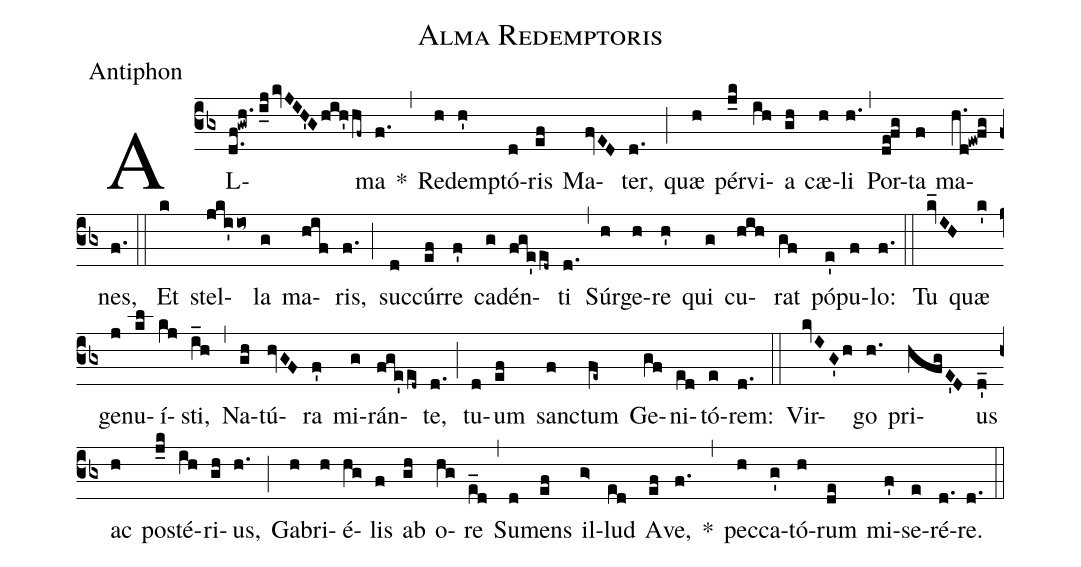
name:Alma Redemptoris;
annotation:Antiphon;
mode:5;
office-part:Antiphon;
%%
(cb3) AL(d.f!gwh.//i_jkvJIH'G/hih'hf~)ma(f.) *(,)
Re(h)dem(h')ptó(d)ris(ef) Ma(fvED)ter,(d.) (;)
quæ(h) pér(j_k)vi(ih)a(gh) cæ(h)li(h.) (,)
Por(de!fg)ta(f) ma(h.d!ew!fg)nes,(f.) (::)

Et(k) stel(jki'io~)la(g) ma(hif)ris,(f.) (;)
suc(d)cúr(ef)re(f') ca(g)dén(fge'ed~)ti(d.) (,)
Súr(h)ge(h)re(h') qui(g) cu(hih)rat(gf) pó(e')pu(f)lo:(f.) (::)

Tu(kv_IH) quæ(k') ge(j)nu(kl)í(kj)sti,(i_h) (,)
Na(gh)tú(hvGF)ra(f') mi(g)rán(fge'ed~)te,(d.) (;)
tu(d)um(ef) san(f)ctum(fe~) Ge(gf)ni(ed)tó(e)rem:(d.) (::)

Vir(kvIG'h)go(h.) pri(hfgE'D)us(d_') ac(h) po(j_k)sté(ih)ri(gh)us,(h.) (;)
Ga(h)bri(h)é(hg)lis(f) ab(gh) o(hg)re(e_d) (,)
Su(d)mens(ef) il(g>)lud(ed) A(ef)ve,(f.) *(,)
pec(h)ca(g')tó(h)rum(de) mi(f')se(e)ré(d.)re.(d.) (::)
